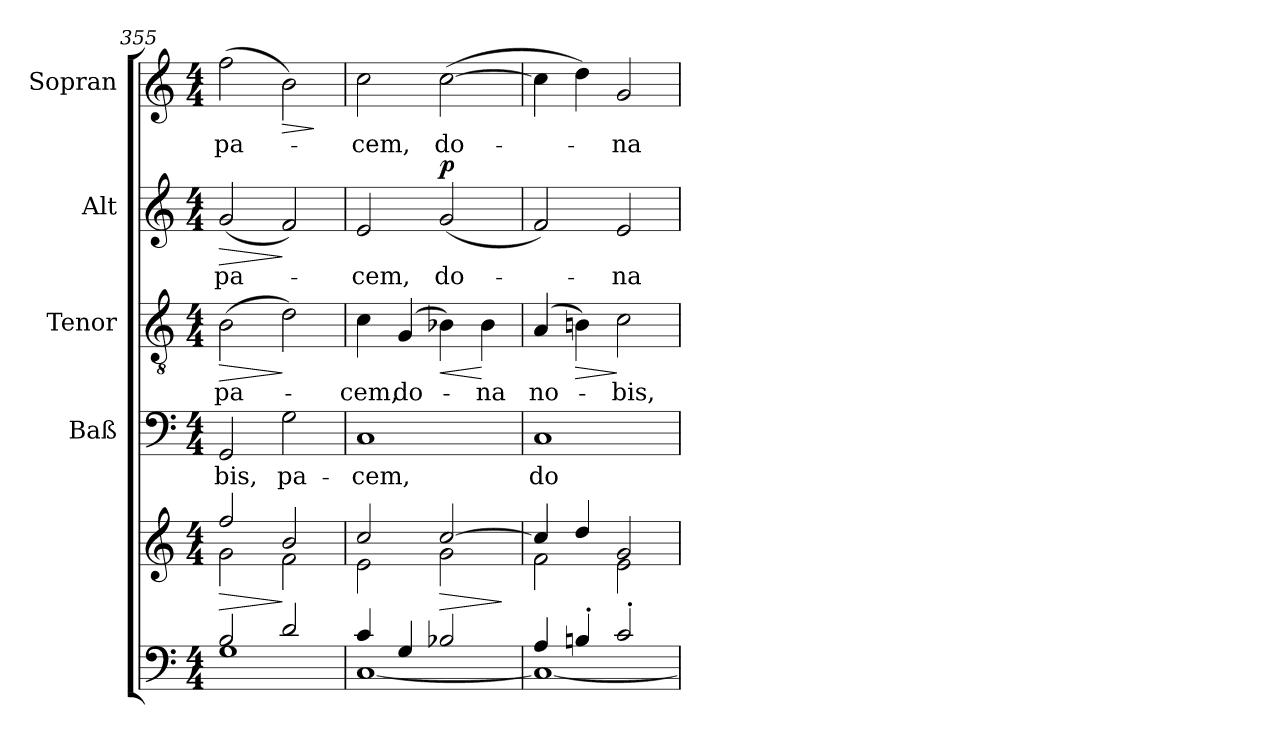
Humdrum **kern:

**kern	**kern	**dynam	**kern	**text	**kern	**text	**dynam	**kern	**text	**dynam	**kern	**text	**dynam
*part5	*part5	*part5	*part4	*part4	*part3	*part3	*part3	*part2	*part2	*part2	*part1	*part1	*part1
*staff6	*staff5	*staff5/6	*staff4	*staff4	*staff3	*staff3	*staff3	*staff2	*staff2	*staff2	*staff1	*staff1	*staff1
*	*	*	*I"Baß	*	*I"Tenor	*	*	*I"Alt	*	*	*I"Sopran	*	*
*	*	*	*I'Baß	*	*I'Ten	*	*	*I'Alt	*	*	*I'Sop	*	*
*clefF4	*clefG2	*	*clefF4	*	*clefGv2	*	*	*clefG2	*	*	*clefG2	*	*
*k[]	*k[]	*	*k[]	*	*k[]	*	*	*k[]	*	*	*k[]	*	*
*C:	*C:	*	*C:	*	*C:	*	*	*C:	*	*	*C:	*	*
*M4/4	*M4/4	*	*M4/4	*	*M4/4	*	*	*M4/4	*	*	*M4/4	*	*
=355	=355	=355	=355	=355	=355	=355	=355	=355	=355	=355	=355	=355	=355
*^	*	*	*	*	*	*	*	*	*	*	*	*	*
!	!	!	!LO:HP:b	!	!LO:LY:b	!	!LO:LY:b	!LO:HP:b	!	!LO:LY:b	!LO:HP:b	!	!LO:LY:b	!
*	*	*^	*	*	*	*	*	*	*	*	*	*	*	*
2B/	1G	2ff/	2g\	>	2GG/	-bis,	(2B\	pa-	>	(<2g/	pa-	>	(>2ff\	pa-	.
!	!	!	!	!	!	!LO:LY:b	!	!	!	!	!	!	!	!	!LO:HP:b
2d/	.	2b/	2f\	]	2G\	pa-	2d\)	.	]	2f/)	.	]	2b\)	.	>
*v	*v	*	*	*	*	*	*	*	*	*	*	*	*	*	*
*	*v	*v	*	*	*	*	*	*	*	*	*	*	*	*
.	.	.	.	.	.	.	.	.	.	.	.	.	]
=356	=356	=356	=356	=356	=356	=356	=356	=356	=356	=356	=356	=356	=356
*^	*^	*	*	*	*	*	*	*	*	*	*	*	*
!	!	!	!	!	!	!LO:LY:b	!	!LO:LY:b	!	!	!LO:LY:b	!	!	!LO:LY:b	!
4c/	[<1C	2cc/	2e\	.	1C	-cem,	4c\	-cem,	.	2e/	-cem,	.	2cc\	-cem,	.
!	!	!	!	!	!	!	!	!LO:LY:b	!	!	!	!	!	!	!
4G/	.	.	.	.	.	.	(<4G/	do-	.	.	.	.	.	.	.
!	!	!	!	!LO:HP:b	!	!	!	!	!LO:HP:b	!	!LO:LY:b	!LO:DY:a	!	!LO:LY:b	!
2B-X/	.	[>2cc/	2g\	>	.	.	4B-X\)	.	<	(<2g/	do-	p	(>[2cc\	do-	.
!	!	!	!	!	!	!	!	!LO:LY:b	!	!	!	!	!	!	!
.	.	.	.	.	.	.	4B-\	-na	[	.	.	.	.	.	.
*v	*v	*	*	*	*	*	*	*	*	*	*	*	*	*	*
*	*v	*v	*	*	*	*	*	*	*	*	*	*	*	*
.	.	]	.	.	.	.	.	.	.	.	.	.	.
=357	=357	=357	=357	=357	=357	=357	=357	=357	=357	=357	=357	=357	=357
*^	*^	*	*	*	*	*	*	*	*	*	*	*	*
!	!	!	!	!	!	!LO:LY:b	!	!LO:LY:b	!	!	!	!	!	!	!
4A/	1C_	4cc/]	2f\	.	1C	do-	(4A/	no-	.	2f/)	.	.	4cc\]	.	.
!	!	!	!	!	!	!	!	!	!LO:HP:b	!	!	!	!	!	!
4Bn'</	.	4dd/	.	.	.	.	4Bn\)	.	>	.	.	.	4dd\)	.	.
!	!	!	!	!	!	!	!	!LO:LY:b	!	!	!LO:LY:b	!	!	!LO:LY:b	!
2c'</	.	2g/	2e\	.	.	.	2c\	-bis,	]	2e/	-na	.	2g/	-na	.
*v	*v	*	*	*	*	*	*	*	*	*	*	*	*	*	*
*	*v	*v	*	*	*	*	*	*	*	*	*	*	*	*
=	=	=	=	=	=	=	=	=	=	=	=	=	=
*-	*-	*-	*-	*-	*-	*-	*-	*-	*-	*-	*-	*-	*-
